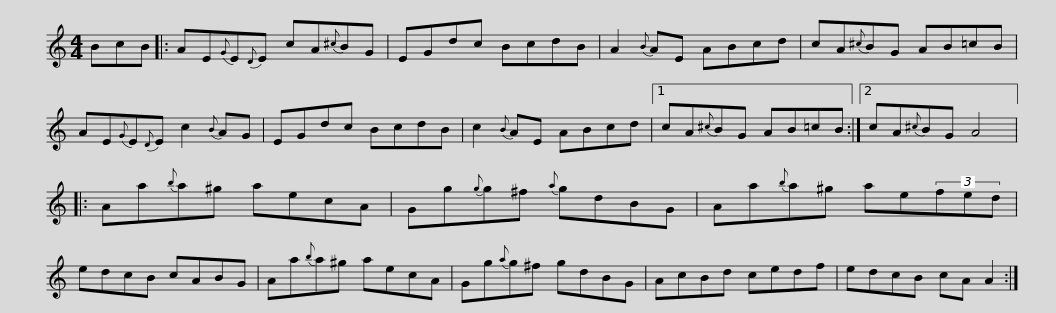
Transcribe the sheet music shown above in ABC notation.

X:1
L:1/8
M:4/4
I:linebreak $
K:C
V:1 treble
V:1
 BcB |: AE{G}E{D}E cA{^c}BG | EGdc BcdB | A2{B} AE ABcd | cA{^c}BG AB=cB |$ %5
 AE{G}E{D}E c2{B} AG | EGdc BcdB | c2{B} AE ABcd |1 cA{^c}BG AB=cB :|2 cA{^c}BG A4 |:$ %10
 Aa{b}a^g aecA | Gg{g}g^f{a} gdBG | Aa{b}a^g ae(3fed | edcB cABG |$ Aa{b}a^g aecA | %15
 Gg{a}g^f gdBG | AcBd cedf | edcB cA A2 :| %18
